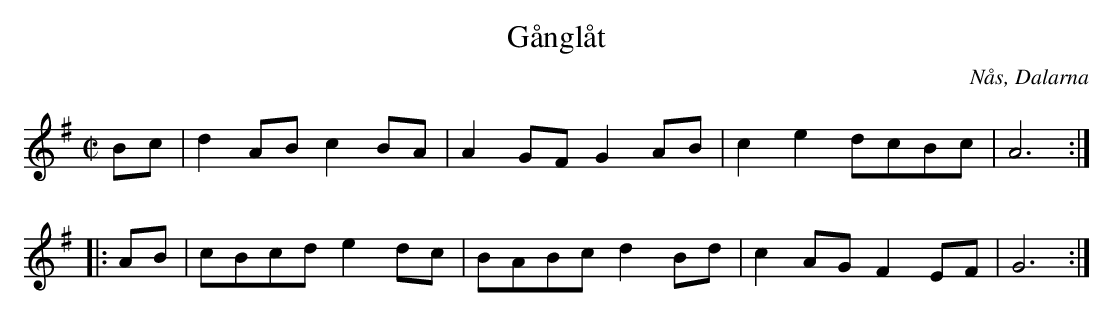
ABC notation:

X:1
T:Gånglåt
O:Nås, Dalarna
L:1/8
M:C|
K:G
Bc | d2 AB c2 BA | A2 GF G2 AB | c2 e2 dcBc | A6 ::
AB | cBcd e2 dc | BABc d2 Bd | c2 AG F2 EF | G6:|]
